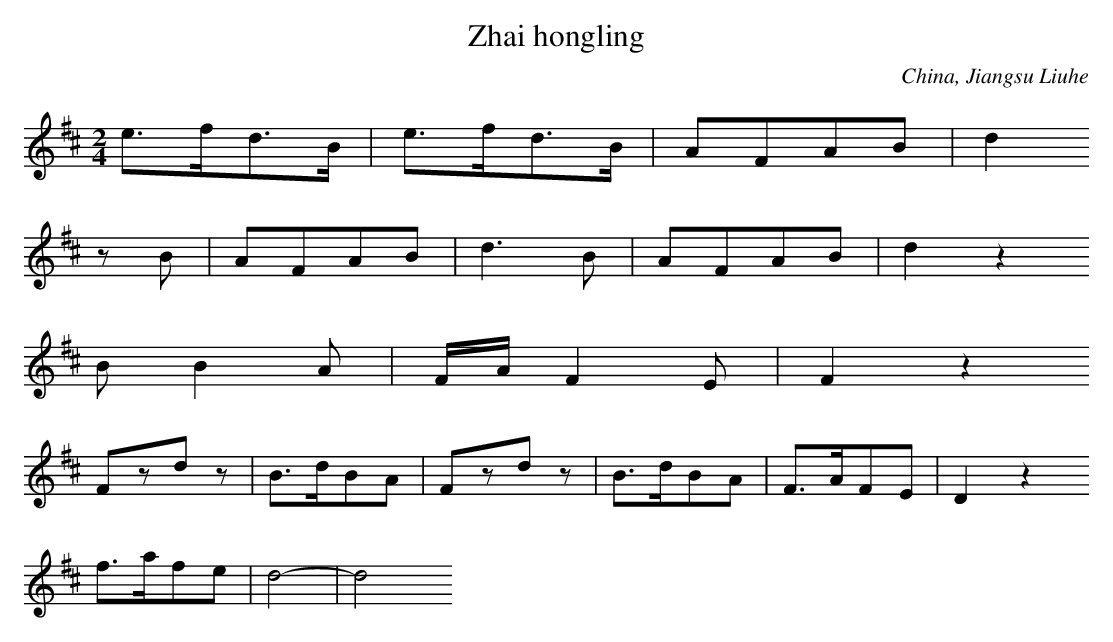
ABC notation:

X:1
T: Zhai hongling
O: China, Jiangsu Liuhe
M: 2/4
L: 1/16
K: D
e3fd3B | e3fd3B | A2F2A2B2 | d4
z2B2 | A2F2A2B2 | d6B2 | A2F2A2B2 | d4z4
B2B4A2 | FAF4E2 | F4z4
F2z2d2z2 | B3dB2A2 | F2z2d2z2 | B3dB2A2 | F3AF2E2 | D4z4
f3af2e2 | d8- | d8
